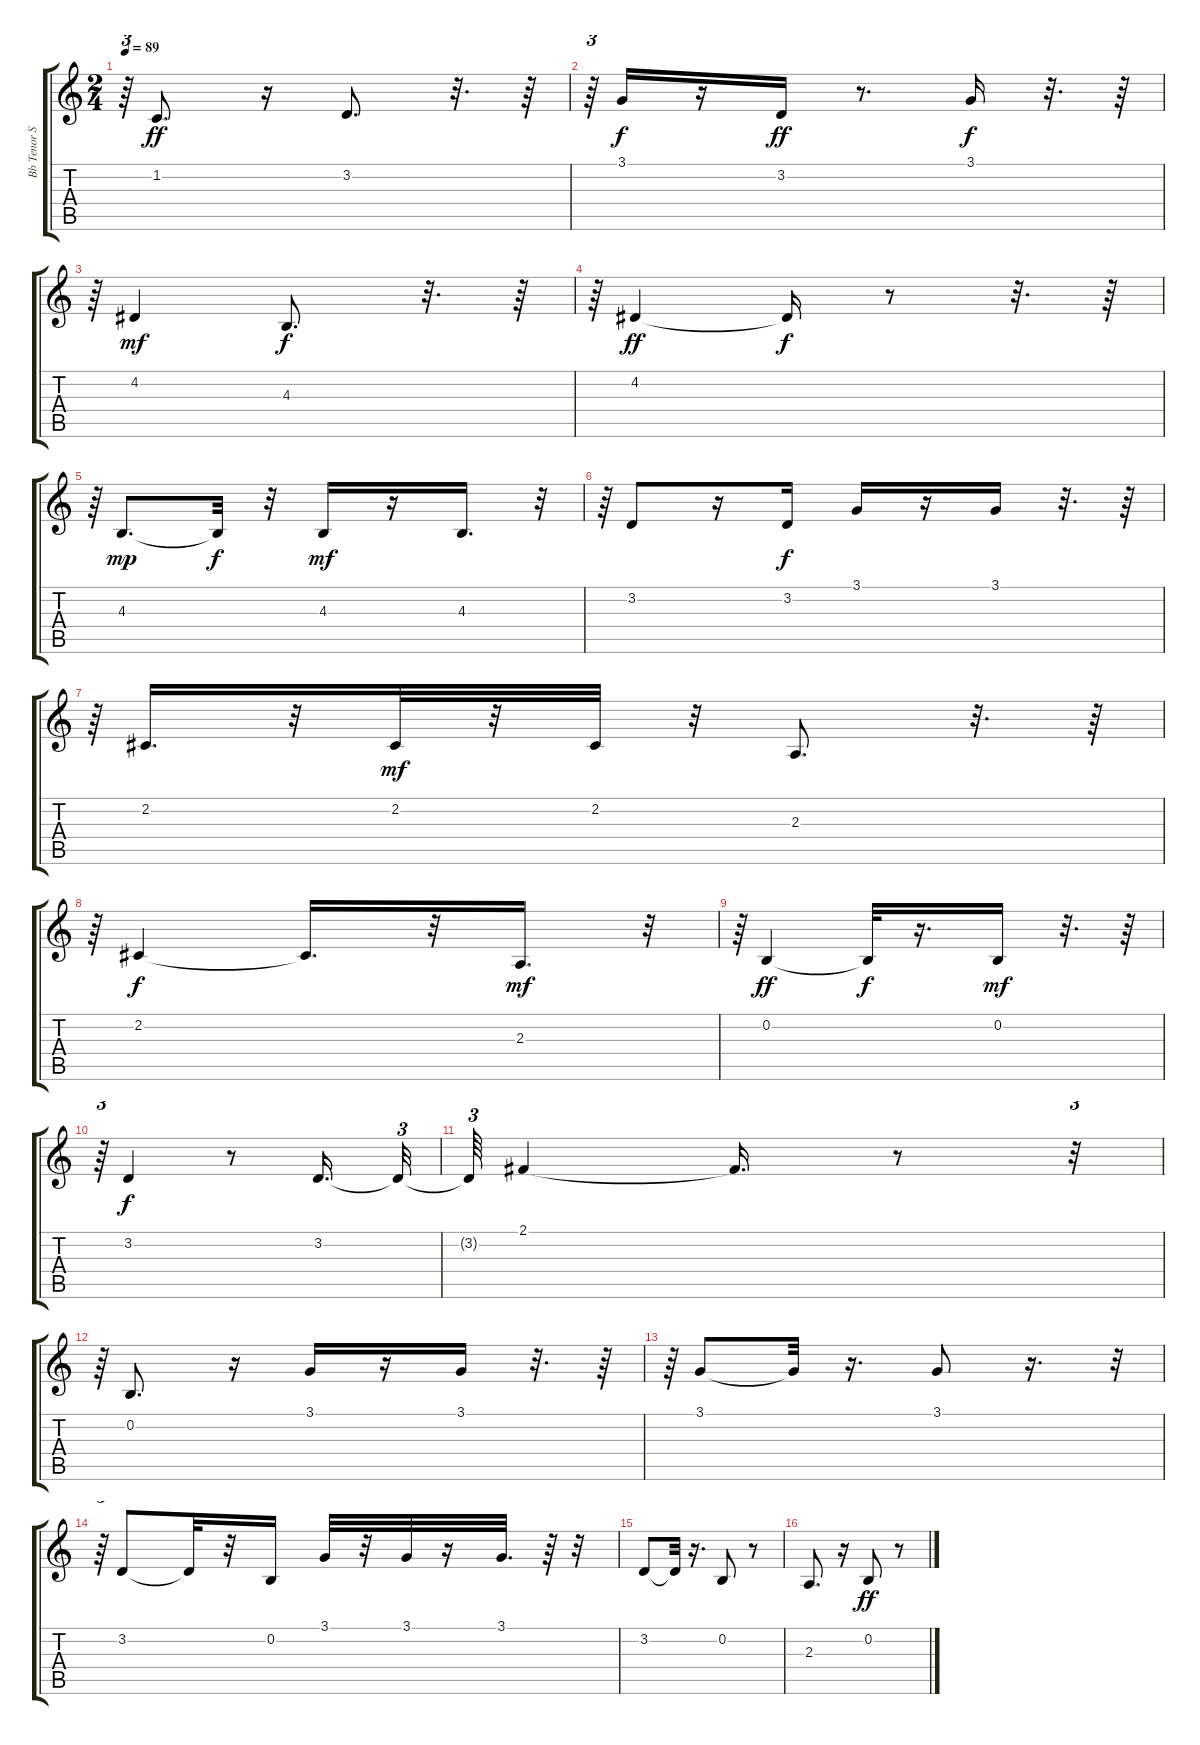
\track ("Bb Tenor Sax" "Bb Tenor S") {instrument tenorsax}
\staff {score tabs}
\tuning (E4 B3 G3 D3 A2 E2) {hide}
\ts (2 4)
\tempo 89
\clef g2
\ks c
r.64{tu (3 2) dy ff} 1.2.8{d} r.16 3.2.8{d} r.32{d} r.64 |
r.64{tu (3 2)} 3.1.16{dy f} r.16 3.2.16{dy ff} r.8{d} 3.1.16{dy f} r.32{d} r.64 |
r.64{tu (3 2)} 4.2.4{dy mf} 4.3.8{d dy f} r.32{d} r.64 |
r.64{tu (3 2)} 4.2.4{dy ff} 4.2{t}.16{dy f} r.8 r.32{d} r.64 |
r.64{tu (3 2)} 4.3.8{d dy mp} 4.3{t}.32{dy f} r.32 4.3.16{dy mf} r.16 4.3.16{d} r.32{tu (3 2)} |
r.64{tu (3 2)} 3.2.8 r.16 3.2.16{dy f} 3.1.16 r.16 3.1.16 r.32{d} r.64 |
r.64{tu (3 2)} 2.2.16{d} r.32 2.2.32{dy mf} r.32 2.2.32 r.32 2.3.8{d} r.32{d} r.64 |
r.64{tu (3 2)} 2.2.4{dy f} 2.2{t}.16{d} r.32 2.3.16{d dy mf} r.32{tu (3 2)} |
r.64{tu (3 2)} 0.2.4{dy ff} 0.2{t}.32{dy f} r.16{d} 0.2.16{dy mf} r.32{d} r.64 |
r.64{tu (3 2)} 3.2.4{dy f} r.8 3.2.16{d} 3.2{t}.32{tu (3 2)} |
3.2{t}.64{tu (3 2)} 2.1.4 2.1{t}.16{d} r.8 r.32{tu (3 2)} |
r.64{tu (3 2)} 0.2.8{d} r.16 3.1.16 r.16 3.1.16 r.32{d} r.64 |
r.64{tu (3 2)} 3.1.8 3.1{t}.32 r.16{d} 3.1.8 r.16{d} r.32{tu (3 2)} |
r.64{tu (3 2)} 3.2.8 3.2{t}.32 r.32 0.2.16 3.1.32 r.32 3.1.32 r.16 3.1.32{d} r.64 r.32 |
3.2.8 3.2{t}.32 r.16{d} 0.2.8 r.8 |
2.3.8{d} r.16 0.2.8{dy ff} r.8
